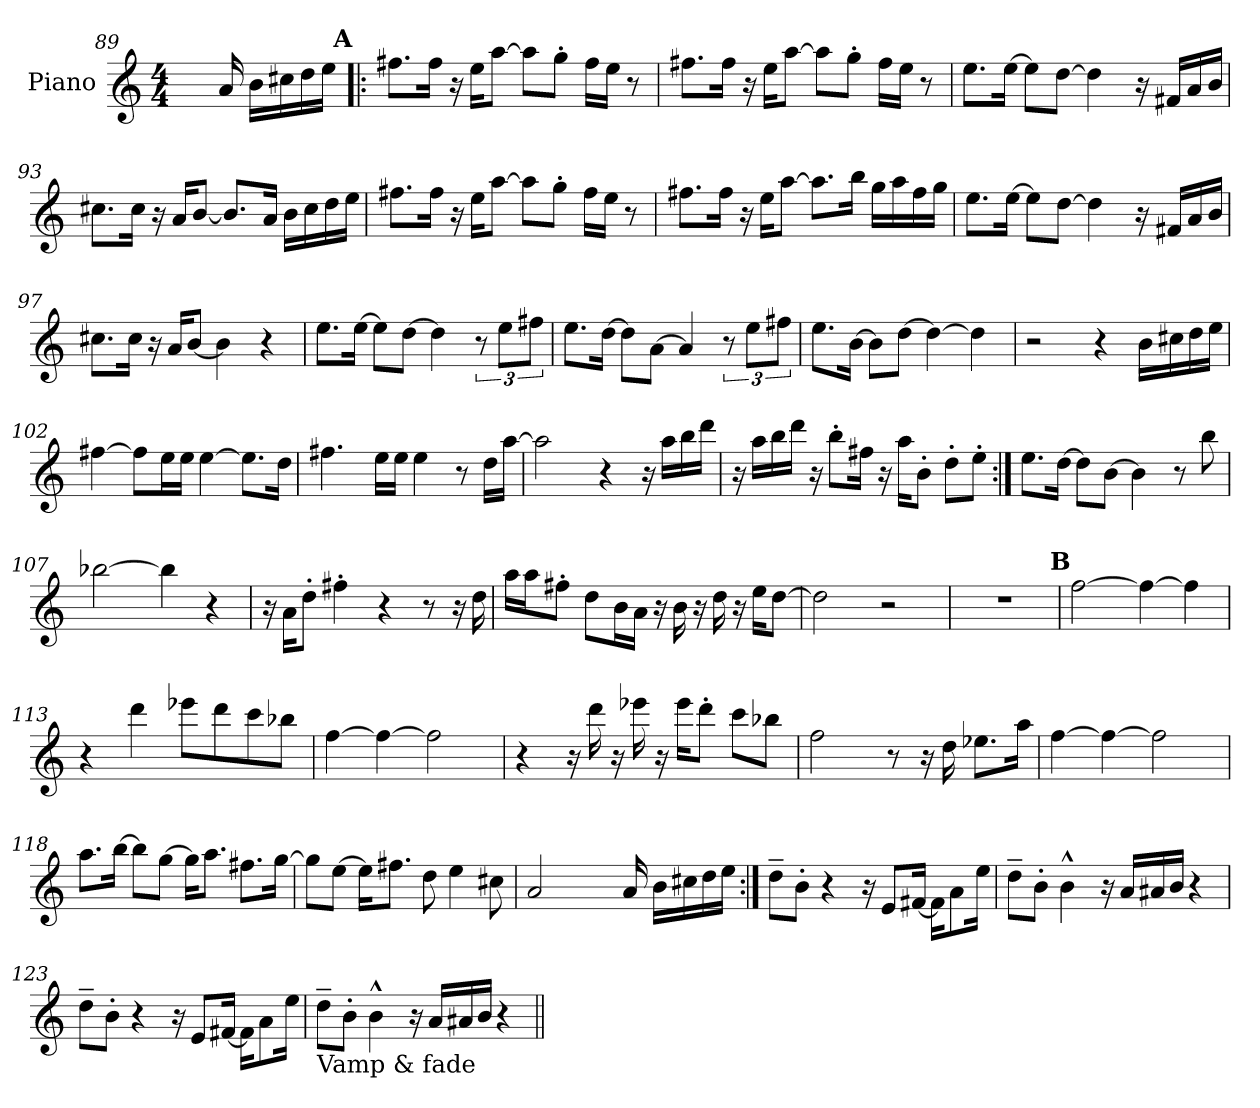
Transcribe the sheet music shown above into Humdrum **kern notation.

**kern
*part1
*staff1
*I"Piano
*I'Pno.
!!LO:PB:g=z
*clefG2
*k[]
*M4/4
=89
8.ryy
16a/
16b\LL
16cc#X\
16dd\
16ee\JJ
!!LO:REH:place=s1:a:enc=none:fs=14:t=A
=90!|:
8.ff#X\L
16ff#\Jk
16r
16ee\KL
[8aa\J
8aa\L]
8gg'\J
16ff#\LL
16ee\JJ
8r
=91
8.ff#X\L
16ff#\Jk
16r
16ee\KL
[8aa\J
8aa\L]
8gg'\J
16ff#\LL
16ee\JJ
8r
=92
8.ee\L
[16ee\Jk
8ee\L]
[8dd\J
4dd\]
16r
16f#X/LL
16a/
16b/JJ
!!LO:LB:g=z
=93
8.cc#X\L
16cc#\Jk
16r
16a/KL
[8b/J
8.b/L]
16a/Jk
16b\LL
16cc#\
16dd\
16ee\JJ
=94
8.ff#X\L
16ff#\Jk
16r
16ee\KL
[8aa\J
8aa\L]
8gg'\J
16ff#\LL
16ee\JJ
8r
=95
8.ff#X\L
16ff#\Jk
16r
16ee\KL
[8aa\J
8.aa\L]
16bb\Jk
16gg\LL
16aa\
16ff#\
16gg\JJ
!!LO:LB:g=z
=96
8.ee\L
[16ee\Jk
8ee\L]
[8dd\J
4dd\]
16r
16f#X/LL
16a/
16b/JJ
=97
8.cc#X\L
16cc#\Jk
16r
16a/KL
[8b/J
4b\]
4r
=98
8.ee\L
[16ee\Jk
8ee\L]
[8dd\J
4dd\]
12r
12ee\L
12ff#X\J
!!LO:LB:g=z
=99
8.ee\L
[16dd\Jk
8dd\L]
[8a\J
4a/]
12r
12ee\L
12ff#X\J
=100
8.ee\L
[16b\Jk
8b\L]
[8dd\J
4dd\_
4dd\]
=101
2r
4r
16b\LL
16cc#X\
16dd\
16ee\JJ
=102
[4ff#X\
8ff#\L]
16ee\L
16ee\JJ
[4ee\
8.ee\L]
16dd\Jk
!!LO:LB:g=z
=103
4.ff#X\
16ee\LL
16ee\JJ
4ee\
8r
16dd\LL
[16aa\JJ
=104
2aa\]
4r
16r
16aa\LL
16bb\
16ddd\JJ
=105
16r
16aa\LL
16bb\
16ddd\JJ
16r
8bb'\L
16ff#X\Jk
16r
16aa\KL
8b'\J
8dd'\L
8ee'\J
!!LO:LB:g=z
=106:|!
8.ee\L
[16dd\Jk
8dd\L]
[8b\J
4b\]
8r
8bb\
=107
[2bb-X\
4bb-\]
4r
=108
16r
16a\KL
8dd'\J
4ff#X'\
4r
8r
16r
16dd\
!!LO:LB:g=z
=109
16aa\LL
16aa\J
8ff#X'\J
8dd\L
16b\L
16a\JJ
16r
16b\
16r
16dd\
16r
16ee\KL
[8dd\J
=110
2dd\]
2r
=111
1r
!!LO:REH:place=s1:a:enc=none:fs=14:t=B
=112
[2ff\
4ff\_
4ff\]
!!LO:LB:g=z
=113
4r
4ddd\
8eee-X\L
8ddd\
8ccc\
8bb-X\J
=114
[4ff\
4ff\_
2ff\]
=115
4r
16r
16ddd\
16r
16eee-X\
16r
16eee-\KL
8ddd'\J
8ccc\L
8bb-X\J
!!LO:LB:g=z
=116
2ff\
8r
16r
16dd\
8.ee-X\L
16aa\Jk
=117
[4ff\
4ff\_
2ff\]
=118
8.aa\L
[16bb\Jk
8bb\L]
[8gg\J
16gg\KL]
8.aa\J
8.ff#X\L
[16gg\Jk
=119
8gg\L]
[8ee\J
16ee\KL]
8.ff#X\J
8dd\
4ee\
8cc#X\
=120
2a/
8.ryy
16a/
16b\LL
16cc#X\
16dd\
16ee\JJ
!!LO:LB:g=z
=121:|!
8dd~\L
8b'\J
4r
16r
8e/L
[16f#X/Jk
16f#\KL]
8a\
16ee\Jk
=122
8dd~\L
8b'\J
4b^^\
16r
16a/LL
16a#X/
16b/JJ
4r
=123
8dd~\L
8b'\J
4r
16r
8e/L
[16f#X/Jk
16f#\KL]
8a\
16ee\Jk
=124
!LO:TX:b:t=Vamp & fade
8dd~\L
8b'\J
4b^^\
16r
16a/LL
16a#X/
16b/JJ
4r
=||
*-
